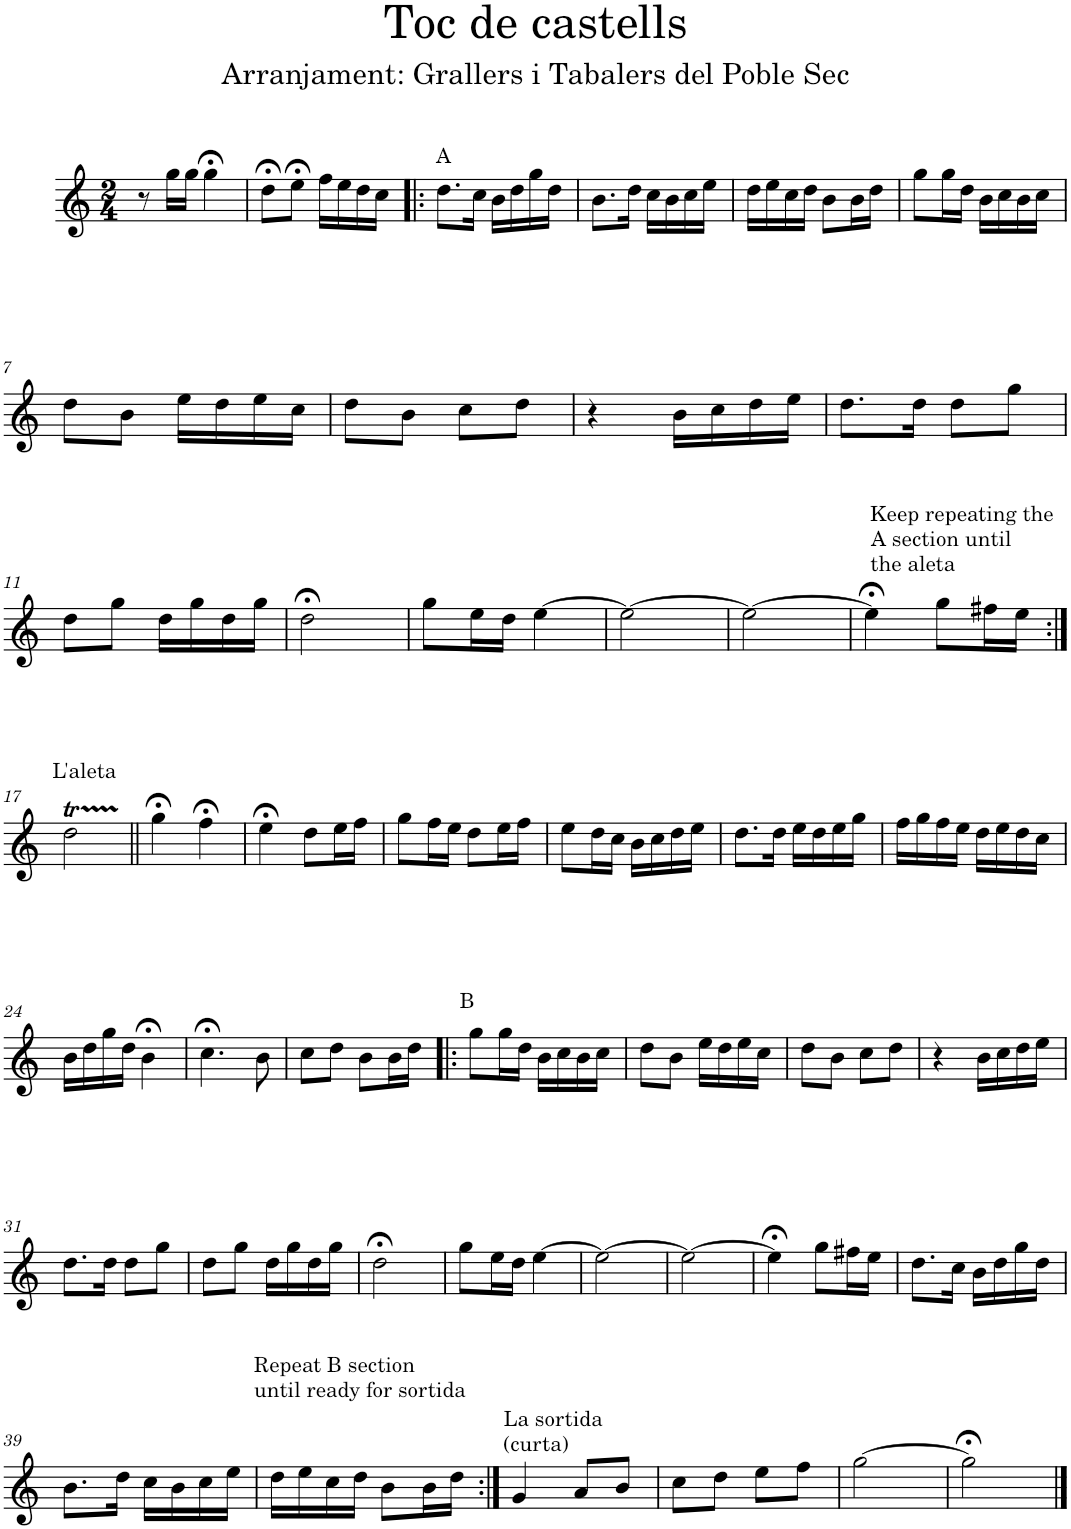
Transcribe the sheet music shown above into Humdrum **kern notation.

**kern
*part1
*staff1
*I"Gralla
*I'Gr. 1
*clefG2
*k[]
*M2/4
=1
8r
16gg\LL
16gg\JJ
4gg;<\
=2
8dd;<\L
8ee;<\J
16ff\LL
16ee\
16dd\
16cc\JJ
=3!|:
!LO:TX:a:t=A
8.dd\L
16cc\Jk
16b\LL
16dd\
16gg\
16dd\JJ
=4
8.b\L
16dd\Jk
16cc\LL
16b\
16cc\
16ee\JJ
=5
16dd\LL
16ee\
16cc\
16dd\JJ
8b\L
16b\L
16dd\JJ
=6
8gg\L
16gg\L
16dd\JJ
16b\LL
16cc\
16b\
16cc\JJ
!!LO:LB:g=z
=7
8dd\L
8b\J
16ee\LL
16dd\
16ee\
16cc\JJ
=8
8dd\L
8b\J
8cc\L
8dd\J
=9
4r
16b\LL
16cc\
16dd\
16ee\JJ
=10
8.dd\L
16dd\Jk
8dd\L
8gg\J
!!LO:LB:g=z
=11
8dd\L
8gg\J
16dd\LL
16gg\
16dd\
16gg\JJ
=12
2dd;<\
=13
8gg\L
16ee\L
16dd\JJ
[4ee\
=14
2ee\_
=15
2ee\_
=16
4ee;<\]
8gg\L
16ff#X\L
!LO:TX:a:t=Keep repeating the
!LO:TX:a:t=A section until
!LO:TX:a:t=the aleta
16ee\JJ
!!LO:LB:g=z
=17:|!
!LO:TX:a:t=L'aleta
2ddT\
=18||
4gg;<\
4ff;<\
=19
4ee;<\
8dd\L
16ee\L
16ff\JJ
=20
8gg\L
16ff\L
16ee\JJ
8dd\L
16ee\L
16ff\JJ
=21
8ee\L
16dd\L
16cc\JJ
16b\LL
16cc\
16dd\
16ee\JJ
=22
8.dd\L
16dd\Jk
16ee\LL
16dd\
16ee\
16gg\JJ
=23
16ff\LL
16gg\
16ff\
16ee\JJ
16dd\LL
16ee\
16dd\
16cc\JJ
!!LO:LB:g=z
=24
16b\LL
16dd\
16gg\
16dd\JJ
4b;<\
=25
4.cc;<\
8b\
=26
8cc\L
8dd\J
8b\L
16b\L
16dd\JJ
=27!|:
!LO:TX:a:t=B
8gg\L
16gg\L
16dd\JJ
16b\LL
16cc\
16b\
16cc\JJ
=28
8dd\L
8b\J
16ee\LL
16dd\
16ee\
16cc\JJ
=29
8dd\L
8b\J
8cc\L
8dd\J
=30
4r
16b\LL
16cc\
16dd\
16ee\JJ
!!LO:LB:g=z
=31
8.dd\L
16dd\Jk
8dd\L
8gg\J
=32
8dd\L
8gg\J
16dd\LL
16gg\
16dd\
16gg\JJ
=33
2dd;<\
=34
8gg\L
16ee\L
16dd\JJ
[4ee\
=35
2ee\_
=36
2ee\_
=37
4ee;<\]
8gg\L
16ff#X\L
16ee\JJ
=38
8.dd\L
16cc\Jk
16b\LL
16dd\
16gg\
16dd\JJ
!!LO:LB:g=z
=39
8.b\L
16dd\Jk
16cc\LL
16b\
16cc\
16ee\JJ
=40
16dd\LL
16ee\
16cc\
16dd\JJ
8b\L
16b\L
!LO:TX:a:t=Repeat B section
!LO:TX:a:t=until ready for sortida
16dd\JJ
=41:|!
!LO:TX:a:t=La sortida
!LO:TX:a:t=(curta)
4g/
8a/L
8b/J
=42
8cc\L
8dd\J
8ee\L
8ff\J
=43
[2gg\
=44
2gg;<\]
==
*-
